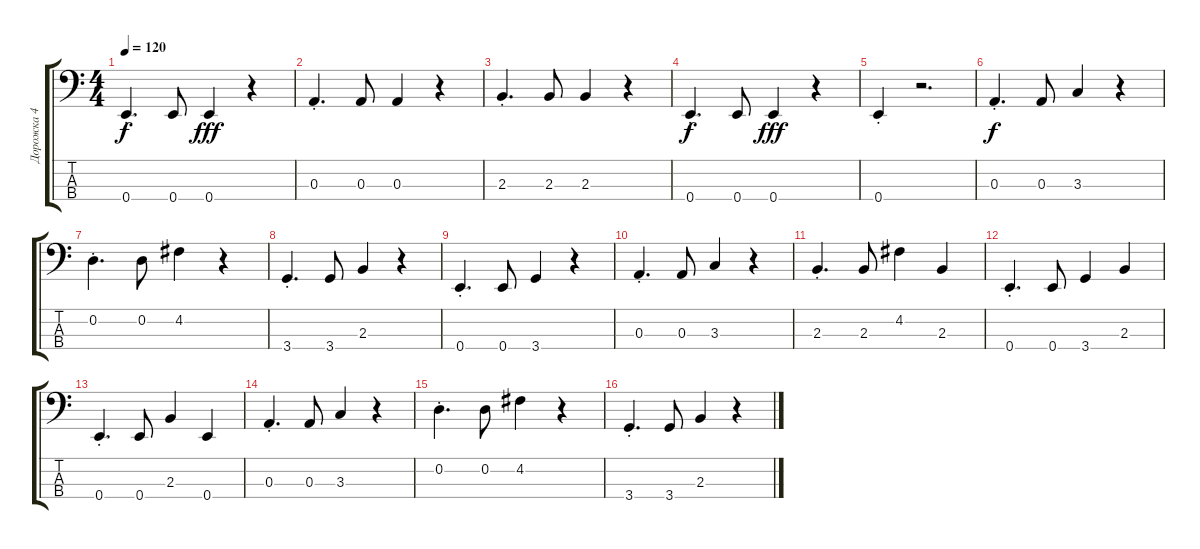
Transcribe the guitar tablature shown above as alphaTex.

\track ("Дорожка 4" "Дорожка 4") {instrument electricbassfinger}
\staff {score tabs}
\tuning (G2 D2 A1 E1) {hide}
\ts (4 4)
\tempo 120
\clef f4
\ks c
0.4{st}.4{d dy f} 0.4.8 0.4.4{dy fff} r.4 |
0.3{st}.4{d} 0.3.8 0.3.4 r.4 |
2.3{st}.4{d} 2.3.8 2.3.4 r.4 |
0.4{st}.4{d dy f} 0.4.8 0.4.4{dy fff} r.4 |
0.4{st}.4 r.2{d} |
0.3{st}.4{d dy f} 0.3.8 3.3.4 r.4 |
0.2{st}.4{d} 0.2.8 4.2.4 r.4 |
3.4{st}.4{d} 3.4.8 2.3.4 r.4 |
0.4{st}.4{d} 0.4.8 3.4.4 r.4 |
0.3{st}.4{d} 0.3.8 3.3.4 r.4 |
2.3{st}.4{d} 2.3.8 4.2.4 2.3.4 |
0.4{st}.4{d} 0.4.8 3.4.4 2.3.4 |
0.4{st}.4{d} 0.4.8 2.3.4 0.4.4 |
0.3{st}.4{d} 0.3.8 3.3.4 r.4 |
0.2{st}.4{d} 0.2.8 4.2.4 r.4 |
3.4{st}.4{d} 3.4.8 2.3.4 r.4
